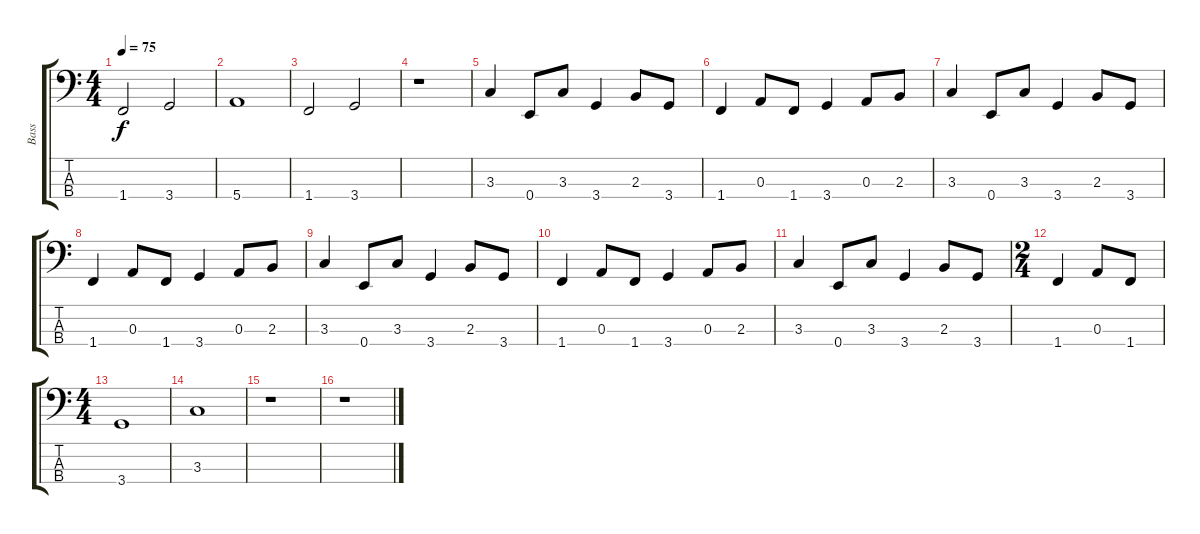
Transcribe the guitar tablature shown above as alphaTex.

\track ("Bass" "Bass") {instrument electricbassfinger}
\staff {score tabs}
\tuning (G2 D2 A1 E1) {hide}
\ts (4 4)
\tempo 75
\clef f4
\ks c
1.4.2{dy f} 3.4.2 |
5.4.1 |
1.4.2 3.4.2 |
r.1 |
3.3.4 0.4.8 3.3.8 3.4.4 2.3.8 3.4.8 |
1.4.4 0.3.8 1.4.8 3.4.4 0.3.8 2.3.8 |
3.3.4 0.4.8 3.3.8 3.4.4 2.3.8 3.4.8 |
1.4.4 0.3.8 1.4.8 3.4.4 0.3.8 2.3.8 |
3.3.4 0.4.8 3.3.8 3.4.4 2.3.8 3.4.8 |
1.4.4 0.3.8 1.4.8 3.4.4 0.3.8 2.3.8 |
3.3.4 0.4.8 3.3.8 3.4.4 2.3.8 3.4.8 |
\ts (2 4)
1.4.4 0.3.8 1.4.8 |
\ts (4 4)
3.4.1 |
3.3.1 |
r.1 |
r.1
